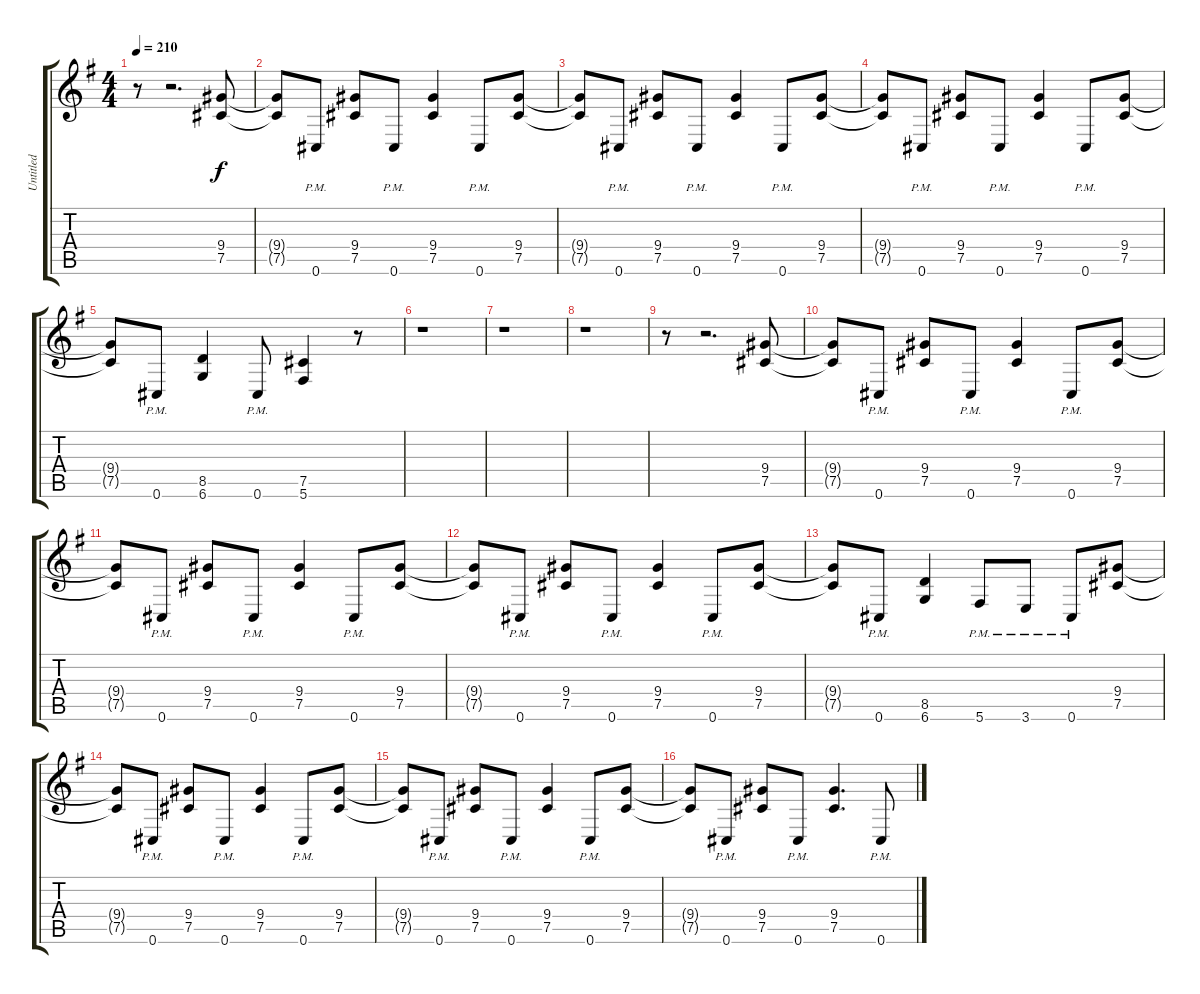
\track ("Untitled" "Untitled") {instrument distortionguitar}
\staff {score tabs}
\tuning (Db4 Ab3 E3 B2 Gb2 Db2) {hide}
\ts (4 4)
\tempo 210
\clef g2
\ks g
r.8{dy f instrument distortionguitar} r.2{d} (9.4 7.5).8 |
(9.4{t} 7.5{t}).8 0.6{pm}.8 (9.4 7.5).8 0.6{pm}.8 (9.4 7.5).4 0.6{pm}.8 (9.4 7.5).8 |
(9.4{t} 7.5{t}).8 0.6{pm}.8 (9.4 7.5).8 0.6{pm}.8 (9.4 7.5).4 0.6{pm}.8 (9.4 7.5).8 |
(9.4{t} 7.5{t}).8 0.6{pm}.8 (9.4 7.5).8 0.6{pm}.8 (9.4 7.5).4 0.6{pm}.8 (9.4 7.5).8 |
(9.4{t} 7.5{t}).8 0.6{pm}.8 (8.5 6.6).4 0.6{pm}.8 (7.5 5.6).4 r.8 |
r.1 |
r.1 |
r.1 |
r.8 r.2{d} (9.4 7.5).8 |
(9.4{t} 7.5{t}).8 0.6{pm}.8 (9.4 7.5).8 0.6{pm}.8 (9.4 7.5).4 0.6{pm}.8 (9.4 7.5).8 |
(9.4{t} 7.5{t}).8 0.6{pm}.8 (9.4 7.5).8 0.6{pm}.8 (9.4 7.5).4 0.6{pm}.8 (9.4 7.5).8 |
(9.4{t} 7.5{t}).8 0.6{pm}.8 (9.4 7.5).8 0.6{pm}.8 (9.4 7.5).4 0.6{pm}.8 (9.4 7.5).8 |
(9.4{t} 7.5{t}).8 0.6{pm}.8 (8.5 6.6).4 5.6{pm}.8 3.6{pm}.8 0.6{pm}.8 (9.4 7.5).8 |
(9.4{t} 7.5{t}).8 0.6{pm}.8 (9.4 7.5).8 0.6{pm}.8 (9.4 7.5).4 0.6{pm}.8 (9.4 7.5).8 |
(9.4{t} 7.5{t}).8 0.6{pm}.8 (9.4 7.5).8 0.6{pm}.8 (9.4 7.5).4 0.6{pm}.8 (9.4 7.5).8 |
(9.4{t} 7.5{t}).8 0.6{pm}.8 (9.4 7.5).8 0.6{pm}.8 (9.4 7.5).4{d} 0.6{pm}.8
